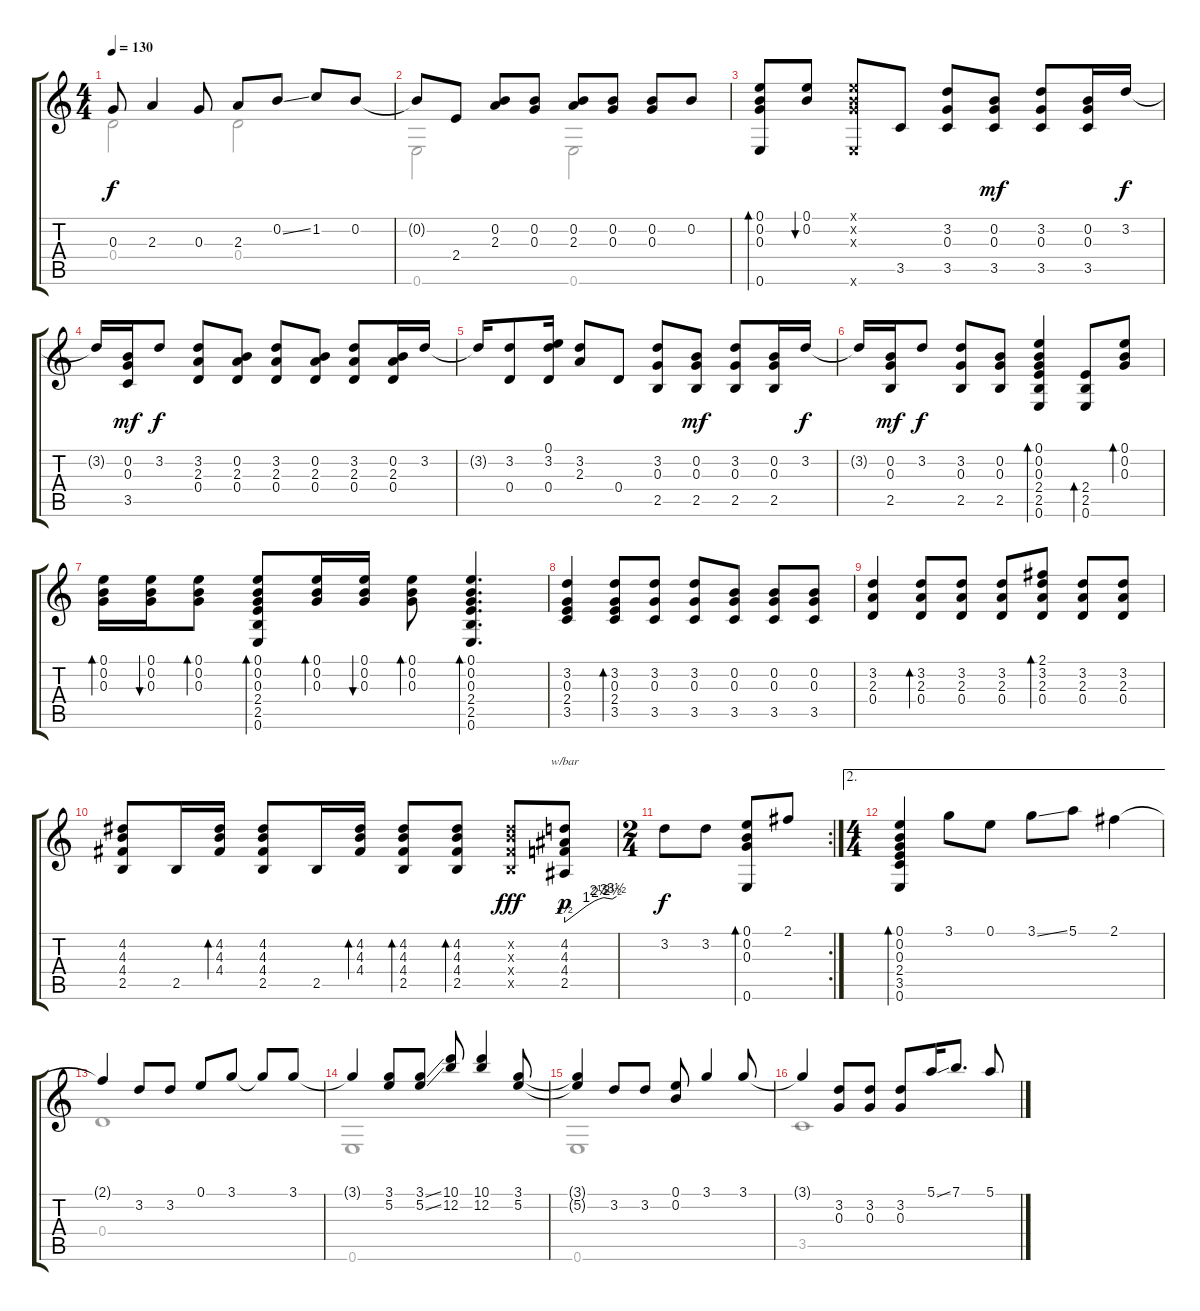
\track "" {instrument acousticguitarsteel}
\staff {score tabs}
\tuning (E4 B3 G3 D3 A2 E2) {hide}
\voice
\ts (4 4)
\tempo 130
\clef g2
\ks c
0.3.8{dy f} 2.3.4 0.3.8 2.3.8 0.2{ss}.8 1.2.8 0.2.8 |
0.2{t}.8 2.4.8 (0.2 2.3).8 (0.2 0.3).8 (0.2 2.3).8 (0.2 0.3).8 (0.2 0.3).8 0.2.8 |
(0.1 0.2 0.3 0.6).8{bd 240} (0.1 0.2).8{bu 120} (0.1{x} 0.2{x} 0.3{x} 0.6{x}).8 3.5.8 (3.2 0.3 3.5).8 (0.2 0.3 3.5).8{dy mf} (3.2 0.3 3.5).8 (0.2 0.3 3.5).16 3.2.16{dy f} |
3.2{t}.16 (0.2 0.3 3.5).16{dy mf} 3.2.8{dy f} (3.2 2.3 0.4).8 (0.2 2.3 0.4).8 (3.2 2.3 0.4).8 (0.2 2.3 0.4).8 (3.2 2.3 0.4).8 (0.2 2.3 0.4).16 3.2.16 |
3.2{t}.16 (3.2 0.4).8 (0.1 3.2 0.4).16 (3.2 2.3).8 0.4.8 (3.2 0.3 2.5).8 (0.2 0.3 2.5).8{dy mf} (3.2 0.3 2.5).8 (0.2 0.3 2.5).16 3.2.16{dy f} |
3.2{t}.16 (0.2 0.3 2.5).16{dy mf} 3.2.8{dy f} (3.2 0.3 2.5).8 (0.2 0.3 2.5).8 (0.1 0.2 0.3 2.4 2.5 0.6).4{bd 120} (2.4 2.5 0.6).8{bd 120} (0.1 0.2 0.3).8{bd 120} |
(0.1 0.2 0.3).16{bd 120} (0.1 0.2 0.3).16{bu 120} (0.1 0.2 0.3).8{bd 120} (0.1 0.2 0.3 2.4 2.5 0.6).8{bd 120} (0.1 0.2 0.3).16{bd 120} (0.1 0.2 0.3).16{bu 120} (0.1 0.2 0.3).8{bd 120} (0.1 0.2 0.3 2.4 2.5 0.6).4{d bd 120} |
(3.2 0.3 2.4 3.5).4 (3.2 0.3 2.4 3.5).8{bd 480} (3.2 0.3 3.5).8 (3.2 0.3 3.5).8 (0.2 0.3 3.5).8 (0.2 0.3 3.5).8 (0.2 0.3 3.5).8 |
(3.2 2.3 0.4).4 (3.2 2.3 0.4).8{bd 480} (3.2 2.3 0.4).8 (3.2 2.3 0.4).8 (2.1 3.2 2.3 0.4).8{bd 480} (3.2 2.3 0.4).8 (3.2 2.3 0.4).8 |
(4.2 4.3 4.4 2.5).8 2.5.16 (4.2 4.3 4.4).16{bd 480} (4.2 4.3 4.4 2.5).8 2.5.16 (4.2 4.3 4.4).16{bd 480} (4.2 4.3 4.4 2.5).8{bd 480} (4.2 4.3 4.4 2.5).8{bd 480} (4.2{x} 4.3{x} 4.4{x} 2.5{x}).8{dy fff} (4.2 4.3 4.4 2.5).8{tbe (custom default 0 -2 25 4 35 8 40 10 45 12 55 10 60 14) dy p} |
\rc 2
\ts (2 4)
3.2.8{dy f} 3.2.8 (0.1 0.2 0.3 0.6).8{bd 60} 2.1.8 |
\ae 2
\ts (4 4)
(0.1 0.2 0.3 2.4 3.5 0.6).4{bd 240} 3.1.8 0.1.8 3.1{ss}.8 5.1.8 2.1.4 |
2.1{t}.4 3.2.8 3.2.8 0.1.8 3.1.8 3.1{t}.8 3.1.8 |
3.1{t}.4 (3.1 5.2).8 (3.1{ss} 5.2{ss}).8 (10.1 12.2).8 (10.1 12.2).4 (3.1 5.2).8 |
(3.1{t} 5.2{t}).4 3.2.8 3.2.8 (0.1 0.2).8 3.1.4 3.1.8 |
3.1{t}.4 (3.2 0.3).8 (3.2 0.3).8 (3.2 0.3).8 5.1{ss}.16 7.1.8{d} 5.1.8
\voice
\clef g2
\ottava regular
\simile none
\ks c
0.4.2{dy f} 0.4.2 |
0.6.2 0.6.2 |
|
|
|
|
|
|
|
|
|
|
0.4.1 |
0.6.1 |
0.6.1 |
3.5.1
